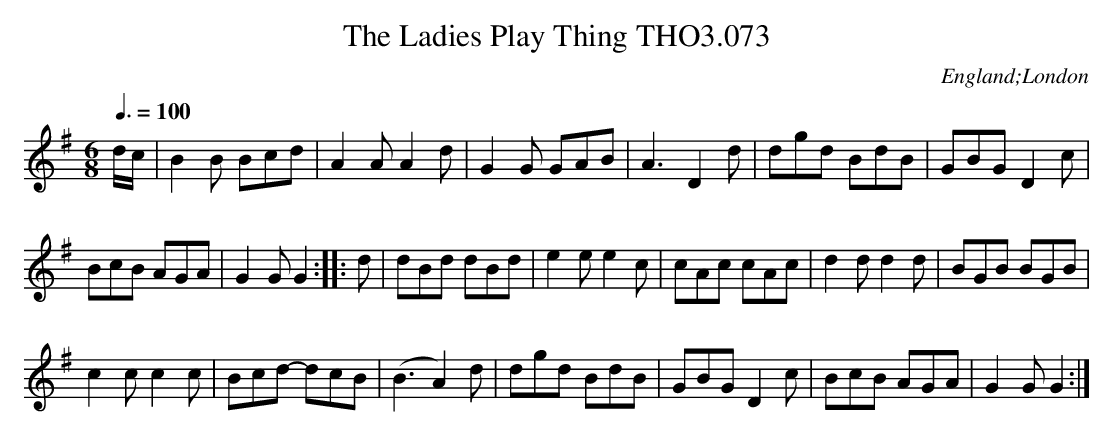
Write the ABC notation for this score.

X:1
T:Ladies Play Thing THO3.073, The
O:England;London
M:6/8
L:1/8
Q:3/8=100
K:G
d/c/|B2 B Bcd|A2 A A2 d|G2 G GAB|A3 D2 d|dgd BdB|GBG D2 c|
BcB AGA|G2 G G2::d|dBd dBd|e2 e e2 c|cAc cAc|d2 d d2 d|BGB BGB|
c2 c c2 c|Bcd- dcB|(B3 A2) d|dgd BdB|GBG D2 c|BcB AGA|G2 G G2:|
